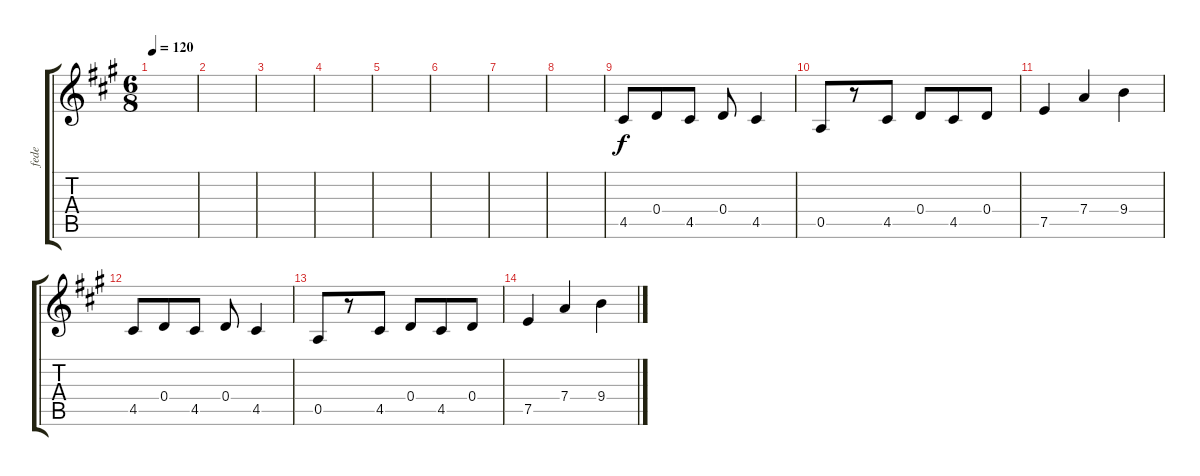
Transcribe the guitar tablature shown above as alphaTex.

\track ("fede" "fede") {instrument acousticguitarsteel}
\staff {score tabs}
\tuning (E4 B3 G3 D3 A2 E2) {hide}
\ts (6 8)
\tempo 120
\clef g2
\ks a
|
|
|
|
|
|
|
|
4.5.8 0.4.8 4.5.8 0.4.8 4.5.4 |
0.5.8 r.8 4.5.8 0.4.8 4.5.8 0.4.8 |
7.5.4 7.4.4 9.4.4 |
4.5.8 0.4.8 4.5.8 0.4.8 4.5.4 |
0.5.8 r.8 4.5.8 0.4.8 4.5.8 0.4.8 |
7.5.4 7.4.4 9.4.4
